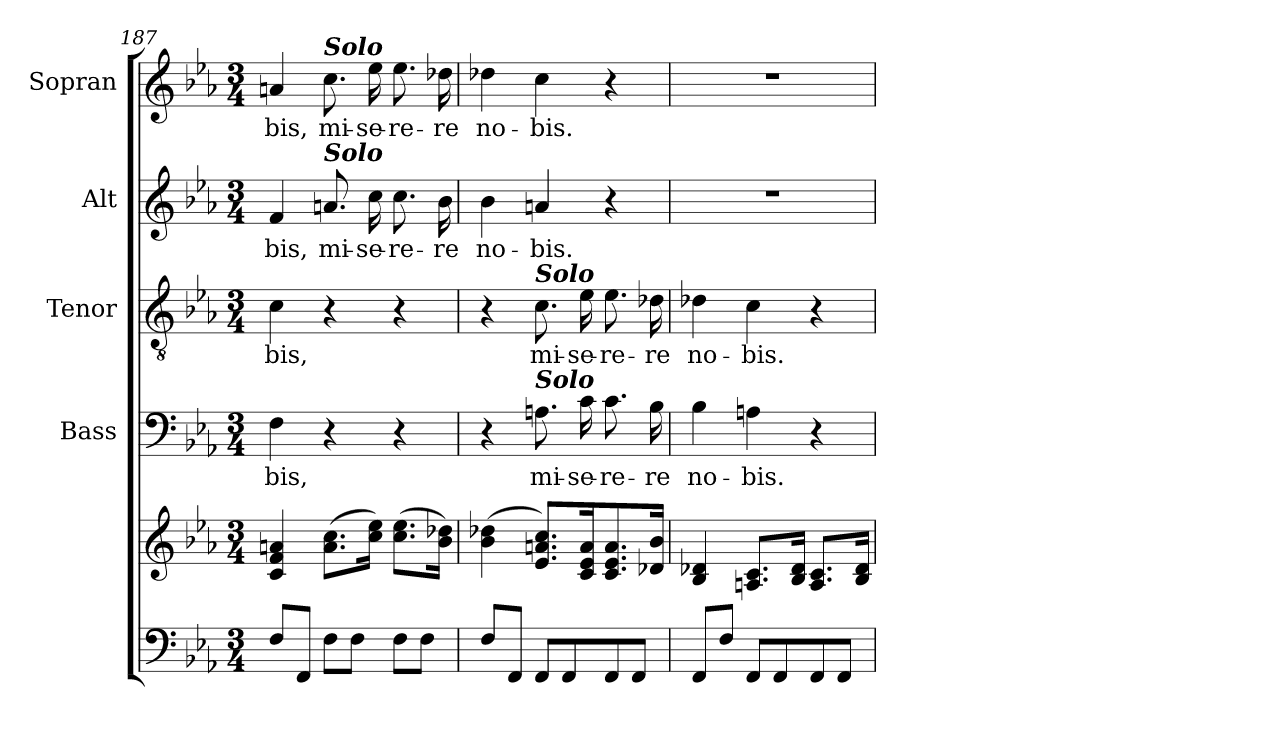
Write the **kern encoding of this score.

**kern	**kern	**kern	**text	**kern	**text	**kern	**text	**kern	**text
*part5	*part5	*part4	*part4	*part3	*part3	*part2	*part2	*part1	*part1
*staff6	*staff5	*staff4	*staff4	*staff3	*staff3	*staff2	*staff2	*staff1	*staff1
*	*	*I"Bass	*	*I"Tenor	*	*I"Alt	*	*I"Sopran	*
*	*	*I'B.	*	*I'T.	*	*I'A.	*	*I'S.	*
*clefF4	*clefG2	*clefF4	*	*clefGv2	*	*clefG2	*	*clefG2	*
*k[b-e-a-]	*k[b-e-a-]	*k[b-e-a-]	*	*k[b-e-a-]	*	*k[b-e-a-]	*	*k[b-e-a-]	*
*E-:	*E-:	*E-:	*	*E-:	*	*E-:	*	*E-:	*
*M3/4	*M3/4	*M3/4	*	*M3/4	*	*M3/4	*	*M3/4	*
=187	=187	=187	=187	=187	=187	=187	=187	=187	=187
!	!	!	!LO:LY:b	!	!LO:LY:b	!	!LO:LY:b	!	!LO:LY:b
8F/L	4c/ 4f/ 4an/	4F\	-bis,	4c\	-bis,	4f/	-bis,	4an/	-bis,
8FF/J	.	.	.	.	.	.	.	.	.
!	!	!	!	!	!	!	!	!LO:TX:a:Bi:t=Solo	!
!	!	!	!	!	!	!LO:TX:a:Bi:t=Solo	!	!	!
!	!	!	!	!	!	!	!LO:LY:b	!	!LO:LY:b
8F\L	(>8.a\ 8.cc\L	4r	.	4r	.	8.an/	mi-	8.cc\	mi-
8F\J	.	.	.	.	.	.	.	.	.
!	!	!	!	!	!	!	!LO:LY:b	!	!LO:LY:b
.	16cc\ 16ee-\Jk)	.	.	.	.	16cc\	-se-	16ee-\	-se-
!	!	!	!	!	!	!	!LO:LY:b	!	!LO:LY:b
8F\L	(>8.cc\ 8.ee-\L	4r	.	4r	.	8.cc\	-re-	8.ee-\	-re-
8F\J	.	.	.	.	.	.	.	.	.
!	!	!	!	!	!	!	!LO:LY:b	!	!LO:LY:b
.	16b-\ 16dd-X\Jk)	.	.	.	.	16b-\	-re	16dd-X\	-re
=188	=188	=188	=188	=188	=188	=188	=188	=188	=188
!	!	!	!	!	!	!	!LO:LY:b	!	!LO:LY:b
8F/L	(>4b-\ 4dd-X\	4r	.	4r	.	4b-\	no-	4dd-X\	no-
8FF/J	.	.	.	.	.	.	.	.	.
!	!	!	!	!LO:TX:a:Bi:t=Solo	!	!	!	!	!
!	!	!LO:TX:a:Bi:t=Solo	!	!	!	!	!	!	!
!	!	!	!LO:LY:b	!	!LO:LY:b	!	!LO:LY:b	!	!LO:LY:b
8FF/L	8.e-/ 8.an/ 8.cc/L)	8.An\	mi-	8.c\	mi-	4an/	-bis.	4cc\	-bis.
8FF/	.	.	.	.	.	.	.	.	.
!	!	!	!LO:LY:b	!	!LO:LY:b	!	!	!	!
.	16c/ 16e-/ 16a/k	16c\	-se-	16e-\	-se-	.	.	.	.
!	!	!	!LO:LY:b	!	!LO:LY:b	!	!	!	!
8FF/	8.c/ 8.e-/ 8.a/	8.c\	-re-	8.e-\	-re-	4r	.	4r	.
8FF/J	.	.	.	.	.	.	.	.	.
!	!	!	!LO:LY:b	!	!LO:LY:b	!	!	!	!
.	16d-X/ 16b-/Jk	16B-\	-re	16d-X\	-re	.	.	.	.
=189	=189	=189	=189	=189	=189	=189	=189	=189	=189
!	!	!	!LO:LY:b	!	!LO:LY:b	!	!	!	!
8FF/L	4B-/ 4d-X/	4B-\	no-	4d-X\	no-	2.r	.	2.r	.
8F/J	.	.	.	.	.	.	.	.	.
!	!	!	!LO:LY:b	!	!LO:LY:b	!	!	!	!
8FF/L	8.An/ 8.c/L	4An\	-bis.	4c\	-bis.	.	.	.	.
8FF/	.	.	.	.	.	.	.	.	.
.	16B-/ 16d-/Jk	.	.	.	.	.	.	.	.
8FF/	8.A/ 8.c/L	4r	.	4r	.	.	.	.	.
8FF/J	.	.	.	.	.	.	.	.	.
.	16B-/ 16d-/Jk	.	.	.	.	.	.	.	.
=	=	=	=	=	=	=	=	=	=
*-	*-	*-	*-	*-	*-	*-	*-	*-	*-
